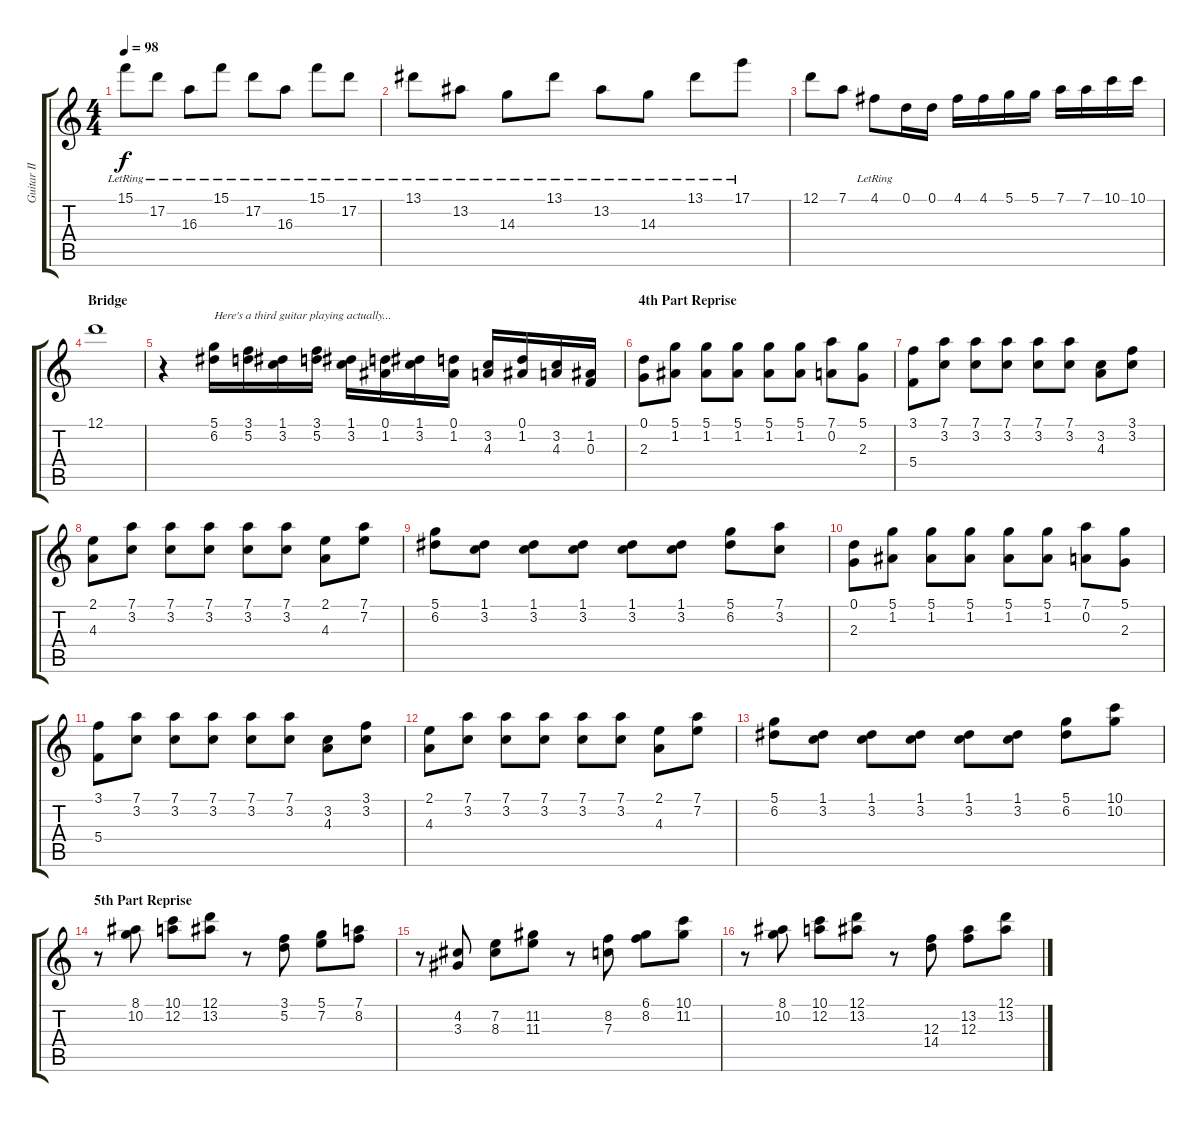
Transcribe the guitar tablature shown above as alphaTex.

\track ("Guitar II" "Guitar II") {instrument acousticguitarsteel}
\staff {score tabs}
\tuning (D4 A3 F3 C3 G2 D2) {hide}
\ts (4 4)
\tempo 98
\clef g2
\ks c
15.1{lr}.8{dy f} 17.2{lr}.8 16.3{lr}.8 15.1{lr}.8 17.2{lr}.8 16.3{lr}.8 15.1{lr}.8 17.2{lr}.8 |
13.1{lr}.8 13.2{lr}.8 14.3{lr}.8 13.1{lr}.8 13.2{lr}.8 14.3{lr}.8 13.1{lr}.8 17.1{lr}.8 |
12.1.8 7.1.8 4.1{lr}.8 0.1.16 0.1.16 4.1.16 4.1.16 5.1.16 5.1.16 7.1.16 7.1.16 10.1.16 10.1.16 |
\section ("" "Bridge")
12.1.1 |
r.4 (5.1 6.2).16{txt "Here's a third guitar playing actually..."} (3.1 5.2).16 (1.1 3.2).16 (3.1 5.2).16 (1.1 3.2).16 (0.1 1.2).16 (1.1 3.2).16 (0.1 1.2).16 (3.2 4.3).16 (0.1 1.2).16 (3.2 4.3).16 (1.2 0.3).16 |
\section ("" "4th Part Reprise")
(0.1 2.3).8 (5.1 1.2).8 (5.1 1.2).8 (5.1 1.2).8 (5.1 1.2).8 (5.1 1.2).8 (7.1 0.2).8 (5.1 2.3).8 |
(3.1 5.4).8 (7.1 3.2).8 (7.1 3.2).8 (7.1 3.2).8 (7.1 3.2).8 (7.1 3.2).8 (3.2 4.3).8 (3.1 3.2).8 |
(2.1 4.3).8 (7.1 3.2).8 (7.1 3.2).8 (7.1 3.2).8 (7.1 3.2).8 (7.1 3.2).8 (2.1 4.3).8 (7.1 7.2).8 |
(5.1 6.2).8 (1.1 3.2).8 (1.1 3.2).8 (1.1 3.2).8 (1.1 3.2).8 (1.1 3.2).8 (5.1 6.2).8 (7.1 3.2).8 |
(0.1 2.3).8 (5.1 1.2).8 (5.1 1.2).8 (5.1 1.2).8 (5.1 1.2).8 (5.1 1.2).8 (7.1 0.2).8 (5.1 2.3).8 |
(3.1 5.4).8 (7.1 3.2).8 (7.1 3.2).8 (7.1 3.2).8 (7.1 3.2).8 (7.1 3.2).8 (3.2 4.3).8 (3.1 3.2).8 |
(2.1 4.3).8 (7.1 3.2).8 (7.1 3.2).8 (7.1 3.2).8 (7.1 3.2).8 (7.1 3.2).8 (2.1 4.3).8 (7.1 7.2).8 |
(5.1 6.2).8 (1.1 3.2).8 (1.1 3.2).8 (1.1 3.2).8 (1.1 3.2).8 (1.1 3.2).8 (5.1 6.2).8 (10.1 10.2).8 |
\section ("" "5th Part Reprise")
r.8 (8.1 10.2).8 (10.1 12.2).8 (12.1 13.2).8 r.8 (3.1 5.2).8 (5.1 7.2).8 (7.1 8.2).8 |
r.8 (4.2 3.3).8 (7.2 8.3).8 (11.2 11.3).8 r.8 (8.2 7.3).8 (6.1 8.2).8 (10.1 11.2).8 |
r.8 (8.1 10.2).8 (10.1 12.2).8 (12.1 13.2).8 r.8 (12.3 14.4).8 (13.2 12.3).8 (12.1 13.2).8
